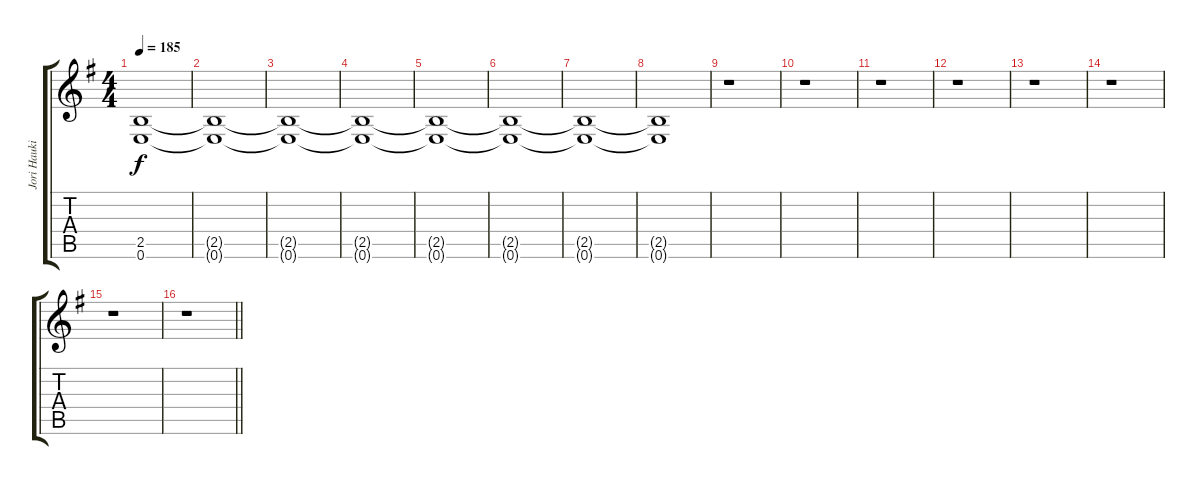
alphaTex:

\track ("Jori Haukio (guitar)" "Jori Hauki") {instrument distortionguitar}
\staff {score tabs}
\tuning (E4 B3 G3 D3 A2 E2) {hide}
\ts (4 4)
\tempo 185
\clef g2
\ks eminor
(2.5 0.6).1{dy f volume 8} |
(2.5{t} 0.6{t}).1 |
(2.5{t} 0.6{t}).1 |
(2.5{t} 0.6{t}).1 |
(2.5{t} 0.6{t}).1{volume 0} |
(2.5{t} 0.6{t}).1 |
(2.5{t} 0.6{t}).1 |
(2.5{t} 0.6{t}).1 |
r.1 |
r.1 |
r.1 |
r.1 |
r.1 |
r.1 |
r.1 |
\barLineRight lightlight
r.1
